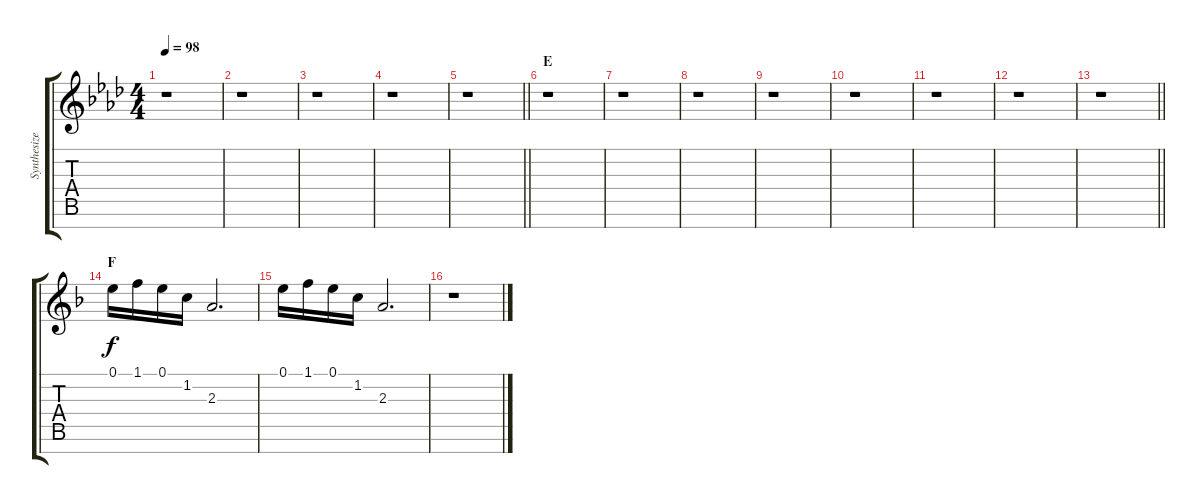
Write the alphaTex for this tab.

\track ("Synthesizer" "Synthesize") {instrument lead2sawtooth}
\staff {score tabs}
\tuning (E5 B4 G4 D4 A3 E3 B2) {hide}
\ts (4 4)
\tempo 98
\clef g2
\ks ab
r.1{dy f} |
r.1 |
r.1 |
r.1 |
\barLineRight lightlight
r.1 |
\section ("" "E")
r.1 |
r.1 |
r.1 |
r.1 |
r.1 |
r.1 |
r.1 |
\barLineRight lightlight
r.1 |
\section ("" "F")
\ks f
0.1.16 1.1.16 0.1.16 1.2.16 2.3.2{d} |
0.1.16 1.1.16 0.1.16 1.2.16 2.3.2{d} |
r.1
